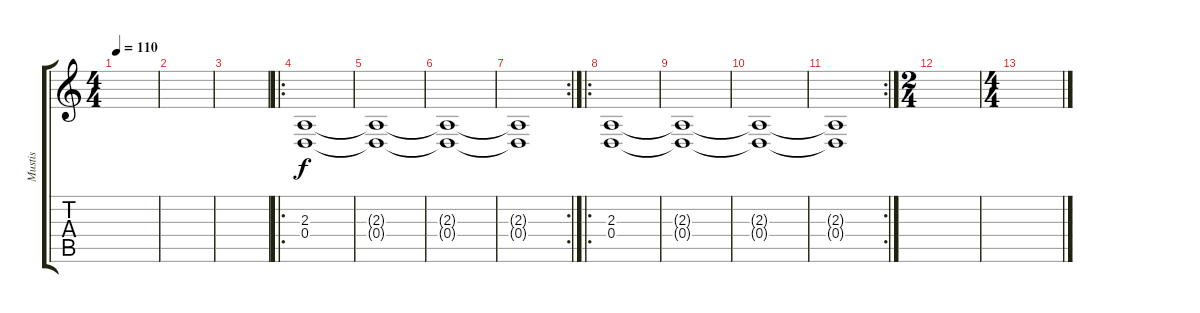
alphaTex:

\track ("Mustis" "Mustis") {instrument sopranosax}
\staff {score tabs}
\tuning (E4 B3 G3 D3 A2 E2) {hide}
\ts (4 4)
\tempo 110
\clef g2
\ks c
|
|
|
\ro
(2.3 0.4).1 |
(2.3{t} 0.4{t}).1 |
(2.3{t} 0.4{t}).1 |
\rc 2
(2.3{t} 0.4{t}).1 |
\ro
(2.3 0.4).1 |
(2.3{t} 0.4{t}).1 |
(2.3{t} 0.4{t}).1 |
\rc 2
(2.3{t} 0.4{t}).1 |
\ts (2 4)
|
\ts (4 4)
